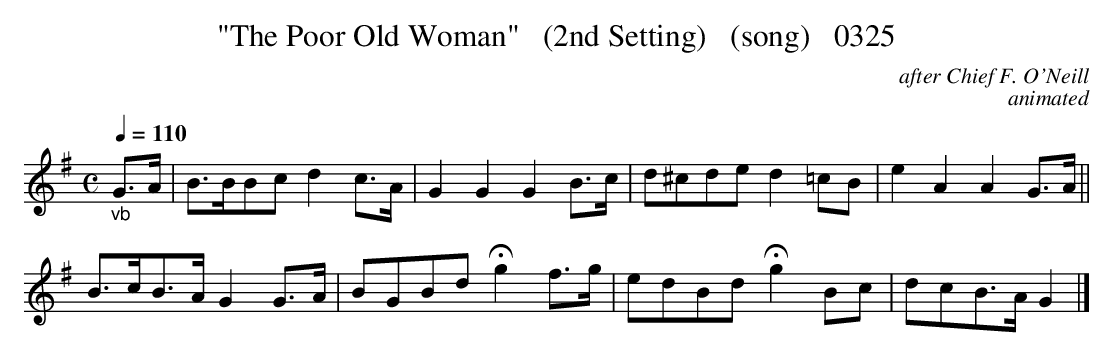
X:1
T:"The Poor Old Woman"   (2nd Setting)   (song)   0325
C:after Chief F. O'Neill
C:animated
Q:1/4=110
M:C
L:1/8
K:G
"_vb"G3/2A/2|B3/2B/2Bc d2c3/2A/2|G2G2G2B3/2c/2|d^cde d2=cB|e2A2A2G3/2A/2||
B3/2c/2B3/2A/2 G2G3/2A/2|BGBd Hg2f3/2g/2|edBd Hg2Bc|dcB3/2A/2 G2|]
